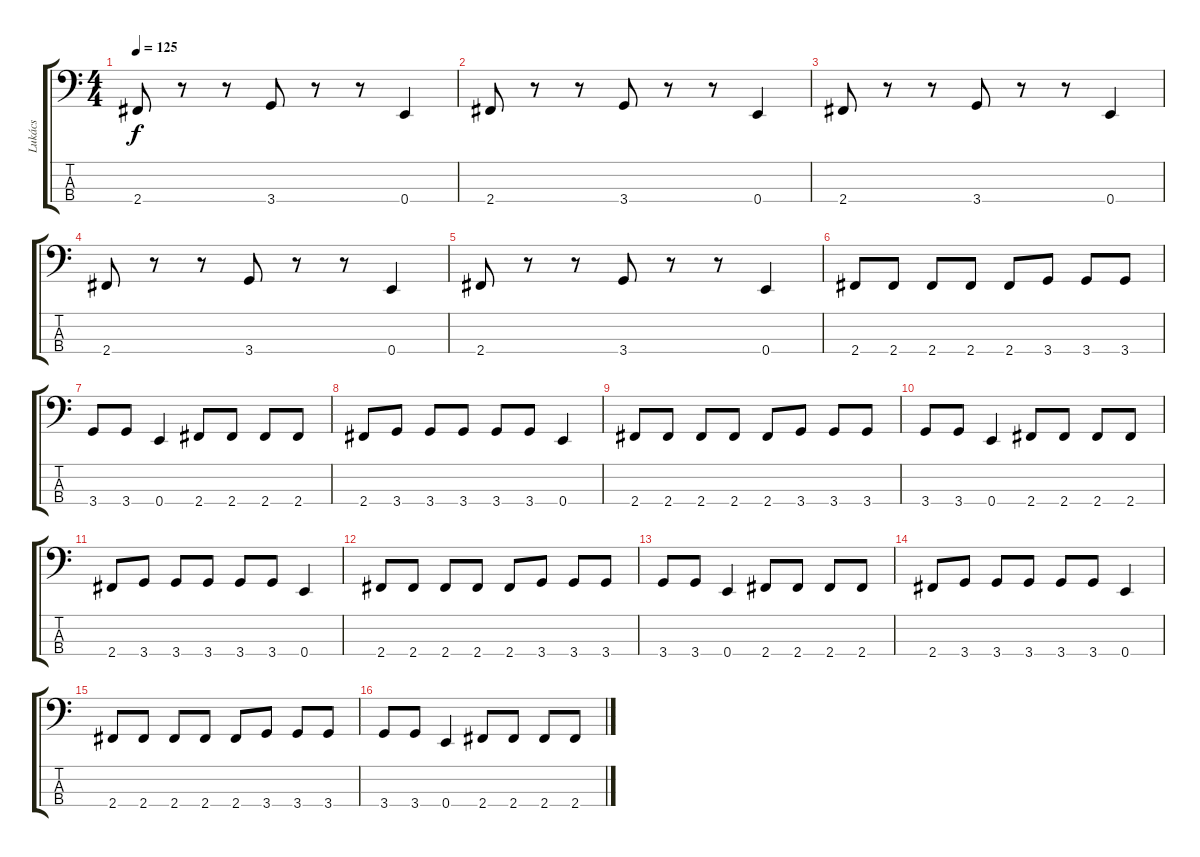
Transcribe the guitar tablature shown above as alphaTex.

\track ("Lukács" "Lukács") {instrument electricbasspick}
\staff {score tabs}
\tuning (B1 A1 G1 E1) {hide}
\ts (4 4)
\tempo 125
\clef f4
\ks c
2.4.8{dy f} r.8 r.8 3.4.8 r.8 r.8 0.4.4 |
2.4.8 r.8 r.8 3.4.8 r.8 r.8 0.4.4 |
2.4.8 r.8 r.8 3.4.8 r.8 r.8 0.4.4 |
2.4.8 r.8 r.8 3.4.8 r.8 r.8 0.4.4 |
2.4.8 r.8 r.8 3.4.8 r.8 r.8 0.4.4 |
2.4.8 2.4.8 2.4.8 2.4.8 2.4.8 3.4.8 3.4.8 3.4.8 |
3.4.8 3.4.8 0.4.4 2.4.8 2.4.8 2.4.8 2.4.8 |
2.4.8 3.4.8 3.4.8 3.4.8 3.4.8 3.4.8 0.4.4 |
2.4.8 2.4.8 2.4.8 2.4.8 2.4.8 3.4.8 3.4.8 3.4.8 |
3.4.8 3.4.8 0.4.4 2.4.8 2.4.8 2.4.8 2.4.8 |
2.4.8 3.4.8 3.4.8 3.4.8 3.4.8 3.4.8 0.4.4 |
2.4.8 2.4.8 2.4.8 2.4.8 2.4.8 3.4.8 3.4.8 3.4.8 |
3.4.8 3.4.8 0.4.4 2.4.8 2.4.8 2.4.8 2.4.8 |
2.4.8 3.4.8 3.4.8 3.4.8 3.4.8 3.4.8 0.4.4 |
2.4.8 2.4.8 2.4.8 2.4.8 2.4.8 3.4.8 3.4.8 3.4.8 |
3.4.8 3.4.8 0.4.4 2.4.8 2.4.8 2.4.8 2.4.8
